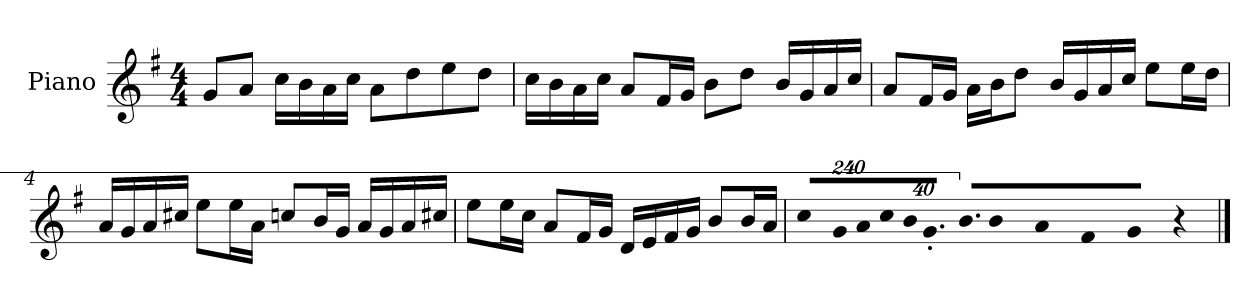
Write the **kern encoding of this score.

**kern
*part1
*staff1
*I"Piano
*I'P-no
*clefG2
*k[f#]
*M4/4
*MM90
=1
8g/L
8a/J
16cc\LL
16b\
16a\
16cc\JJ
8a\L
8dd\
8ee\
8dd\J
=2
16cc\LL
16b\
16a\
16cc\JJ
8a/L
16f#/L
16g/JJ
8b\L
8dd\J
16b/LL
16g/
16a/
16cc/JJ
=3
8a/L
16f#/L
16g/JJ
16a\LL
16b\J
8dd\J
16b/LL
16g/
16a/
16cc/JJ
8ee\L
16ee\L
16dd\JJ
!!LO:LB:g=z
=4
16a/LL
16g/
16a/
16cc#X/JJ
8ee\L
16ee\L
16a\JJ
8ccn/L
16b/L
16g/JJ
16a/LL
16g/
16a/
16cc#X/JJ
=5
8ee\L
16ee\L
16cc\JJ
8a/L
16f#/L
16g/JJ
16d/LL
16e/
16f#/
16g/JJ
8b/L
16b/L
16a/JJ
=6
*Xbrackettup
!LO:N:vis=8
960%137cc/L
!LO:N:vis=16
1920%137g/L
!LO:N:vis=16
1920%137a/
!LO:N:vis=16
1920%137cc/
!LO:N:vis=32
640%23b/K
!LO:N:vis=16.
960%103g'/JJ
*brackettup
!LO:N:vis=16.
960%103b/LL
!LO:N:vis=32
640%23b/K
!LO:N:vis=16
1920%137a/J
!LO:N:vis=8
960%137f#/
!LO:N:vis=16
1920%137g/Jk
!LO:N:vis=16
1920%137r
==
*-
